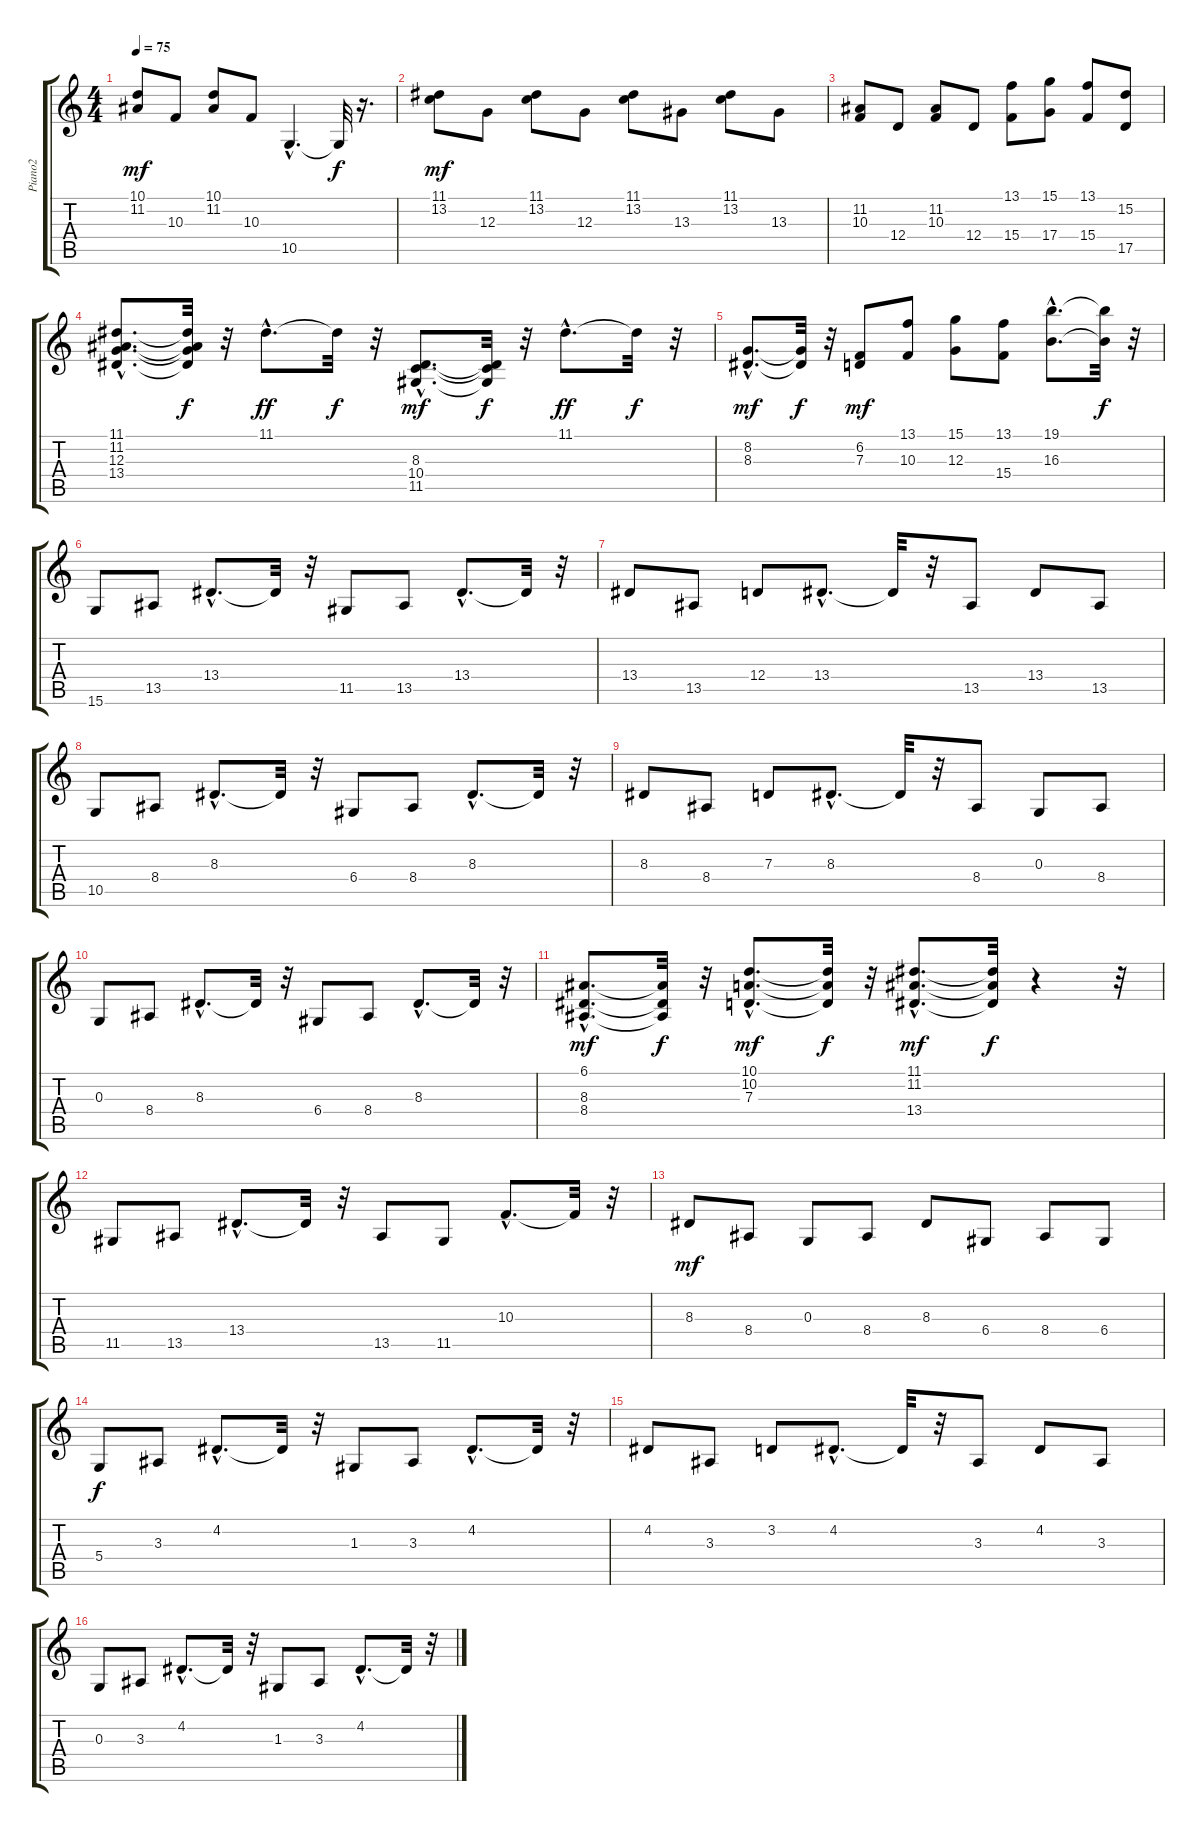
\track ("Piano2" "Piano2") {instrument acousticgrandpiano}
\staff {score tabs}
\tuning (E4 B3 G3 D3 A2 E2) {hide}
\ts (4 4)
\tempo 75
\clef g2
\ks c
(10.1 11.2).8{dy mf} 10.3.8 (10.1 11.2).8 10.3.8 10.5{hac}.4{d} 10.5{t}.32{dy f} r.16{d} |
(11.1 13.2).8{dy mf} 12.3.8 (11.1 13.2).8 12.3.8 (11.1 13.2).8 13.3.8 (11.1 13.2).8 13.3.8 |
(11.2 10.3).8 12.4.8 (11.2 10.3).8 12.4.8 (13.1 15.4).8 (15.1 17.4).8 (13.1 15.4).8 (15.2 17.5).8 |
(11.1{hac} 11.2{hac} 12.3{hac} 13.4{hac}).8{d} (11.1{t} 11.2{t} 12.3{t} 13.4{t}).32{dy f} r.32 11.1{hac}.8{d dy ff} 11.1{t}.32{dy f} r.32 (8.3{hac} 10.4{hac} 11.5{hac}).8{d dy mf} (8.3{t} 10.4{t} 11.5{t}).32{dy f} r.32 11.1{hac}.8{d dy ff} 11.1{t}.32{dy f} r.32 |
(8.2{hac} 8.3{hac}).8{d dy mf} (8.2{t} 8.3{t}).32{dy f} r.32 (6.2 7.3).8{dy mf} (13.1 10.3).8 (15.1 12.3).8 (13.1 15.4).8 (19.1{hac} 16.3{hac}).8{d} (19.1{t} 16.3{t}).32{dy f} r.32 |
15.6.8 13.5.8 13.4{hac}.8{d} 13.4{t}.32 r.32 11.5.8 13.5.8 13.4{hac}.8{d} 13.4{t}.32 r.32 |
13.4.8 13.5.8 12.4.8 13.4{hac}.8{d} 13.4{t}.32 r.32 13.5.8 13.4.8 13.5.8 |
10.5.8 8.4.8 8.3{hac}.8{d} 8.3{t}.32 r.32 6.4.8 8.4.8 8.3{hac}.8{d} 8.3{t}.32 r.32 |
8.3.8 8.4.8 7.3.8 8.3{hac}.8{d} 8.3{t}.32 r.32 8.4.8 0.3.8 8.4.8 |
0.3.8 8.4.8 8.3{hac}.8{d} 8.3{t}.32 r.32 6.4.8 8.4.8 8.3{hac}.8{d} 8.3{t}.32 r.32 |
(6.1{hac} 8.3{hac} 8.4{hac}).8{d dy mf} (6.1{t} 8.3{t} 8.4{t}).32{dy f} r.32 (10.1{hac} 10.2{hac} 7.3{hac}).8{d dy mf} (10.1{t} 10.2{t} 7.3{t}).32{dy f} r.32 (11.1{hac} 11.2{hac} 13.4{hac}).8{d dy mf} (11.1{t} 11.2{t} 13.4{t}).32{dy f} r.4 r.32 |
11.5.8 13.5.8 13.4{hac}.8{d} 13.4{t}.32 r.32 13.5.8 11.5.8 10.3{hac}.8{d} 10.3{t}.32 r.32 |
8.3.8{dy mf} 8.4.8 0.3.8 8.4.8 8.3.8 6.4.8 8.4.8 6.4.8 |
5.4.8{dy f} 3.3.8 4.2{hac}.8{d} 4.2{t}.32 r.32 1.3.8 3.3.8 4.2{hac}.8{d} 4.2{t}.32 r.32 |
4.2.8 3.3.8 3.2.8 4.2{hac}.8{d} 4.2{t}.32 r.32 3.3.8 4.2.8 3.3.8 |
0.3.8 3.3.8 4.2{hac}.8{d} 4.2{t}.32 r.32 1.3.8 3.3.8 4.2{hac}.8{d} 4.2{t}.32 r.32
